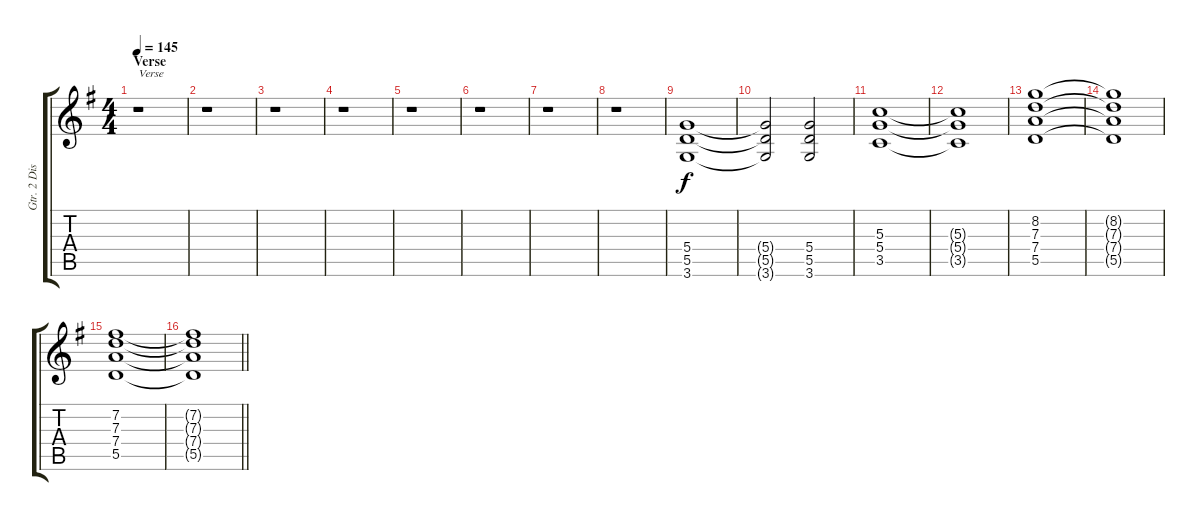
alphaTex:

\track ("Gtr. 2 Distortion" "Gtr. 2 Dis") {instrument distortionguitar}
\staff {score tabs}
\tuning (E4 B3 G3 D3 A2 E2) {hide}
\ts (4 4)
\section ("" "Verse")
\tempo 145
\clef g2
\ks g
r.1{txt "Verse" dy f} |
r.1 |
r.1 |
r.1 |
r.1 |
r.1 |
r.1 |
r.1 |
(5.4 5.5 3.6).1 |
(5.4{t} 5.5{t} 3.6{t}).2 (5.4 5.5 3.6).2 |
(5.3 5.4 3.5).1 |
(5.3{t} 5.4{t} 3.5{t}).1 |
(8.2 7.3 7.4 5.5).1 |
(8.2{t} 7.3{t} 7.4{t} 5.5{t}).1 |
(7.2 7.3 7.4 5.5).1 |
\barLineRight lightlight
(7.2{t} 7.3{t} 7.4{t} 5.5{t}).1
